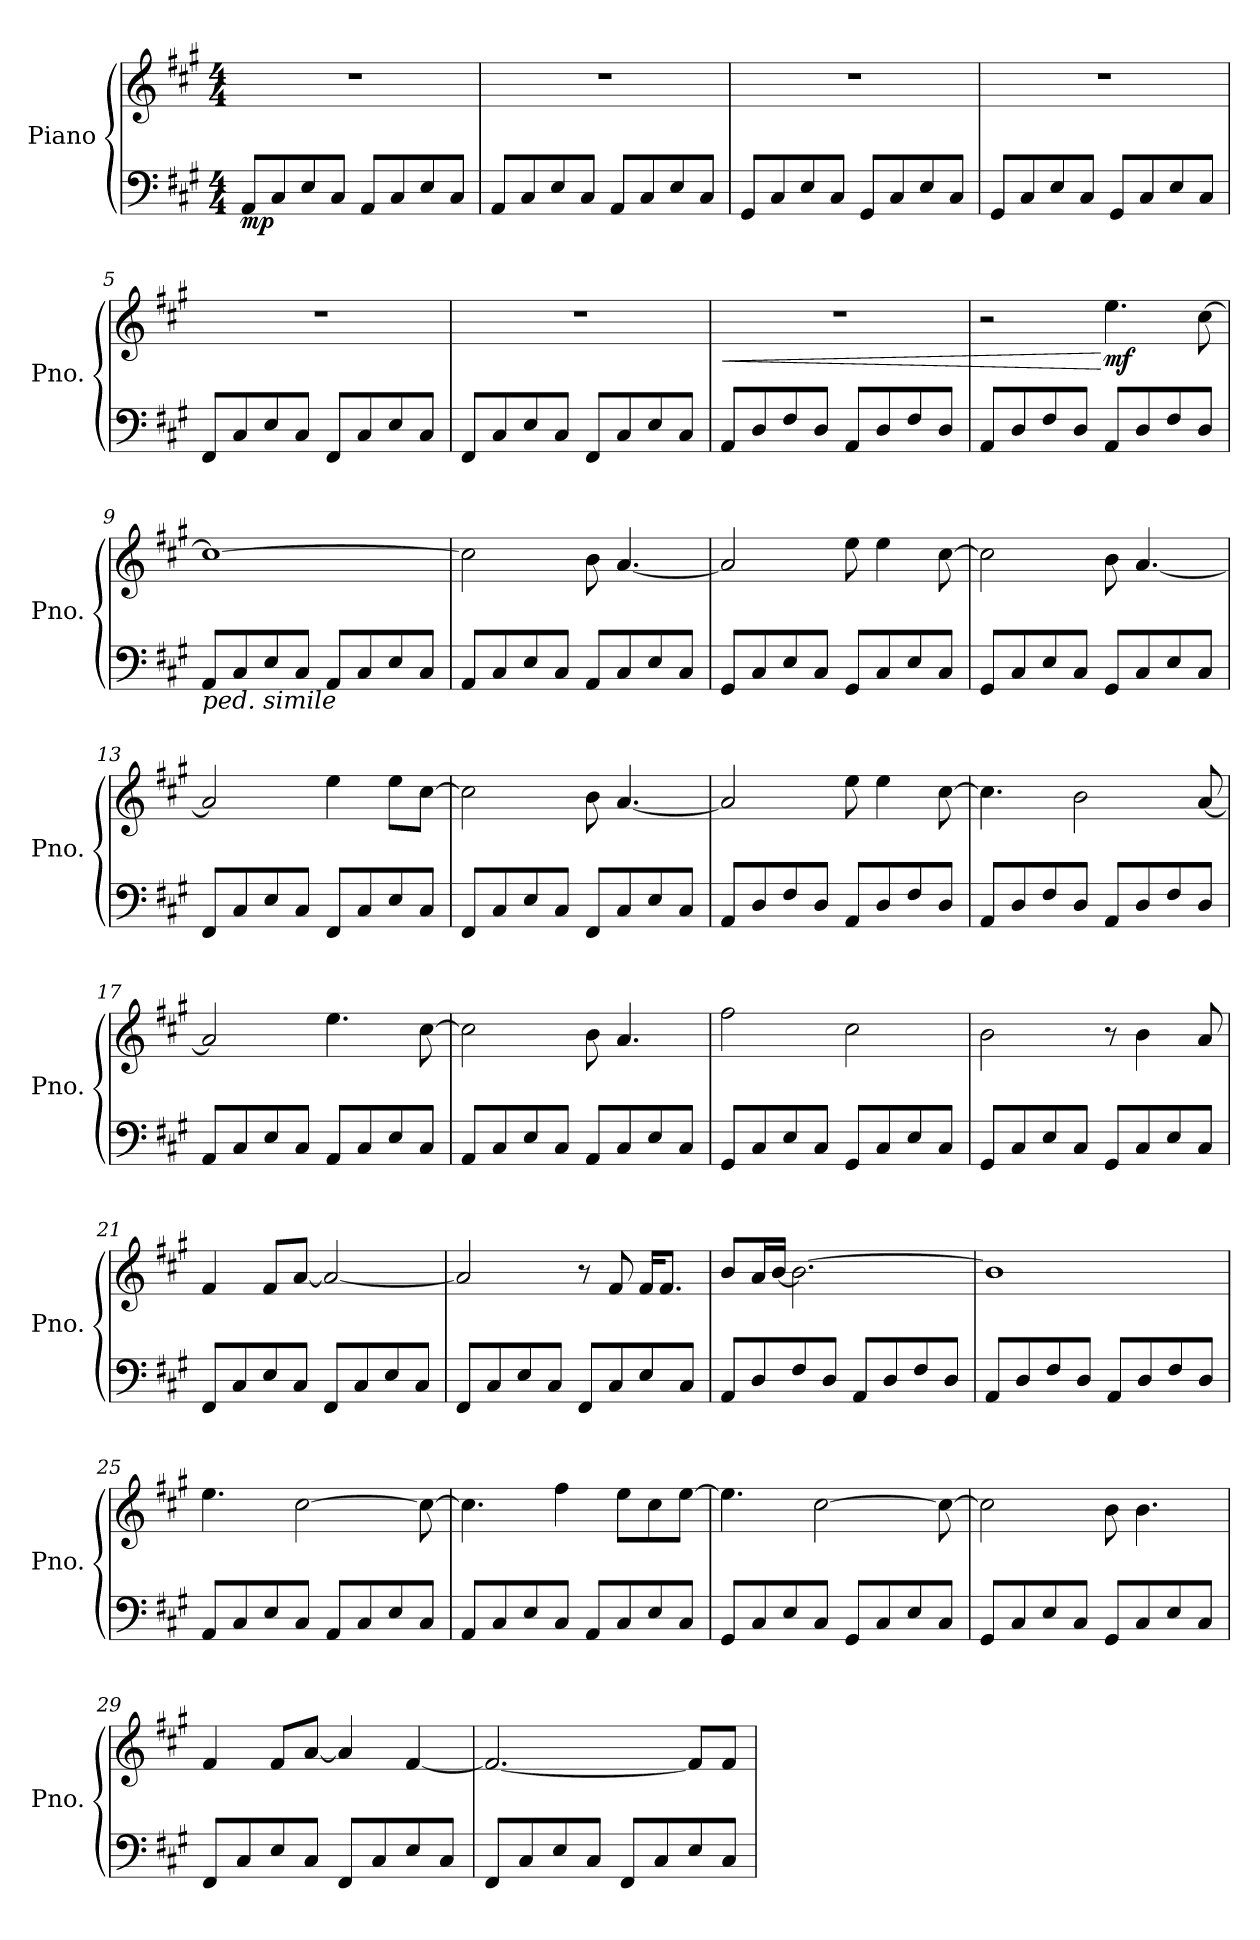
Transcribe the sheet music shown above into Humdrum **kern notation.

**kern	**kern	**dynam
*part1	*part1	*part1
*staff2	*staff1	*staff1/2
*I"Piano	*	*
*I'Pno.	*	*
*clefF4	*clefG2	*
*k[f#c#g#]	*k[f#c#g#]	*
*M4/4	*M4/4	*
*MM135	*MM135	*
=1	=1	=1
!	!	!LO:DY:b=2
8AA/L	1r	mp
8C#/	.	.
8E/	.	.
8C#/J	.	.
8AA/L	.	.
8C#/	.	.
8E/	.	.
8C#/J	.	.
=2	=2	=2
8AA/L	1r	.
8C#/	.	.
8E/	.	.
8C#/J	.	.
8AA/L	.	.
8C#/	.	.
8E/	.	.
8C#/J	.	.
=3	=3	=3
8GG#/L	1r	.
8C#/	.	.
8E/	.	.
8C#/J	.	.
8GG#/L	.	.
8C#/	.	.
8E/	.	.
8C#/J	.	.
=4	=4	=4
8GG#/L	1r	.
8C#/	.	.
8E/	.	.
8C#/J	.	.
8GG#/L	.	.
8C#/	.	.
8E/	.	.
8C#/J	.	.
=5	=5	=5
8FF#/L	1r	.
8C#/	.	.
8E/	.	.
8C#/J	.	.
8FF#/L	.	.
8C#/	.	.
8E/	.	.
8C#/J	.	.
!!LO:LB:g=z
=6	=6	=6
8FF#/L	1r	.
8C#/	.	.
8E/	.	.
8C#/J	.	.
8FF#/L	.	.
8C#/	.	.
8E/	.	.
8C#/J	.	.
=7	=7	=7
!	!	!LO:HP:b
8AA/L	1r	<
8D/	.	.
8F#/	.	.
8D/J	.	.
8AA/L	.	.
8D/	.	.
8F#/	.	.
8D/J	.	.
=8	=8	=8
8AA/L	2r	.
8D/	.	.
8F#/	.	.
8D/J	.	.
!	!	!LO:DY:n=1:b
8AA/L	4.ee\	[ mf
8D/	.	.
8F#/	.	.
8D/J	[8cc#\	.
=9	=9	=9
!LO:TX:b:i:t=ped. simile	!	!
8AA/L	1cc#_	.
8C#/	.	.
8E/	.	.
8C#/J	.	.
8AA/L	.	.
8C#/	.	.
8E/	.	.
8C#/J	.	.
=10	=10	=10
8AA/L	2cc#\]	.
8C#/	.	.
8E/	.	.
8C#/J	.	.
8AA/L	8b\	.
8C#/	[4.a/	.
8E/	.	.
8C#/J	.	.
!!LO:LB:g=z
=11	=11	=11
8GG#/L	2a/]	.
8C#/	.	.
8E/	.	.
8C#/J	.	.
8GG#/L	8ee\	.
8C#/	4ee\	.
8E/	.	.
8C#/J	[8cc#\	.
=12	=12	=12
8GG#/L	2cc#\]	.
8C#/	.	.
8E/	.	.
8C#/J	.	.
8GG#/L	8b\	.
8C#/	[4.a/	.
8E/	.	.
8C#/J	.	.
=13	=13	=13
8FF#/L	2a/]	.
8C#/	.	.
8E/	.	.
8C#/J	.	.
8FF#/L	4ee\	.
8C#/	.	.
8E/	8ee\L	.
8C#/J	[8cc#\J	.
=14	=14	=14
8FF#/L	2cc#\]	.
8C#/	.	.
8E/	.	.
8C#/J	.	.
8FF#/L	8b\	.
8C#/	[4.a/	.
8E/	.	.
8C#/J	.	.
=15	=15	=15
8AA/L	2a/]	.
8D/	.	.
8F#/	.	.
8D/J	.	.
8AA/L	8ee\	.
8D/	4ee\	.
8F#/	.	.
8D/J	[8cc#\	.
!!LO:LB:g=z
=16	=16	=16
8AA/L	4.cc#\]	.
8D/	.	.
8F#/	.	.
8D/J	2b\	.
8AA/L	.	.
8D/	.	.
8F#/	.	.
8D/J	[8a/	.
=17	=17	=17
8AA/L	2a/]	.
8C#/	.	.
8E/	.	.
8C#/J	.	.
8AA/L	4.ee\	.
8C#/	.	.
8E/	.	.
8C#/J	[8cc#\	.
=18	=18	=18
8AA/L	2cc#\]	.
8C#/	.	.
8E/	.	.
8C#/J	.	.
8AA/L	8b\	.
8C#/	4.a/	.
8E/	.	.
8C#/J	.	.
=19	=19	=19
8GG#/L	2ff#\	.
8C#/	.	.
8E/	.	.
8C#/J	.	.
8GG#/L	2cc#\	.
8C#/	.	.
8E/	.	.
8C#/J	.	.
=20	=20	=20
8GG#/L	2b\	.
8C#/	.	.
8E/	.	.
8C#/J	.	.
8GG#/L	8r	.
8C#/	4b\	.
8E/	.	.
8C#/J	8a/	.
!!LO:LB:g=z
=21	=21	=21
8FF#/L	4f#/	.
8C#/	.	.
8E/	8f#/L	.
8C#/J	[8a/J	.
8FF#/L	2a/_	.
8C#/	.	.
8E/	.	.
8C#/J	.	.
=22	=22	=22
8FF#/L	2a/]	.
8C#/	.	.
8E/	.	.
8C#/J	.	.
8FF#/L	8r	.
8C#/	8f#/	.
8E/	16f#/KL	.
.	8.f#/J	.
8C#/J	.	.
=23	=23	=23
8AA/L	8b/L	.
8D/	16a/L	.
.	[16b/JJ	.
8F#/	2.b\_	.
8D/J	.	.
8AA/L	.	.
8D/	.	.
8F#/	.	.
8D/J	.	.
=24	=24	=24
8AA/L	1b]	.
8D/	.	.
8F#/	.	.
8D/J	.	.
8AA/L	.	.
8D/	.	.
8F#/	.	.
8D/J	.	.
=25	=25	=25
8AA/L	4.ee\	.
8C#/	.	.
8E/	.	.
8C#/J	[2cc#\	.
8AA/L	.	.
8C#/	.	.
8E/	.	.
8C#/J	8cc#\_	.
!!LO:PB:g=z
=26	=26	=26
8AA/L	4.cc#\]	.
8C#/	.	.
8E/	.	.
8C#/J	4ff#\	.
8AA/L	.	.
8C#/	8ee\L	.
8E/	8cc#\	.
8C#/J	[8ee\J	.
=27	=27	=27
8GG#/L	4.ee\]	.
8C#/	.	.
8E/	.	.
8C#/J	[2cc#\	.
8GG#/L	.	.
8C#/	.	.
8E/	.	.
8C#/J	8cc#\_	.
=28	=28	=28
8GG#/L	2cc#\]	.
8C#/	.	.
8E/	.	.
8C#/J	.	.
8GG#/L	8b\	.
8C#/	4.b\	.
8E/	.	.
8C#/J	.	.
=29	=29	=29
8FF#/L	4f#/	.
8C#/	.	.
8E/	8f#/L	.
8C#/J	[8a/J	.
8FF#/L	4a/]	.
8C#/	.	.
8E/	[4f#/	.
8C#/J	.	.
=30	=30	=30
8FF#/L	2.f#/_	.
8C#/	.	.
8E/	.	.
8C#/J	.	.
8FF#/L	.	.
8C#/	.	.
8E/	8f#/L]	.
8C#/J	8f#/J	.
=	=	=
*-	*-	*-
